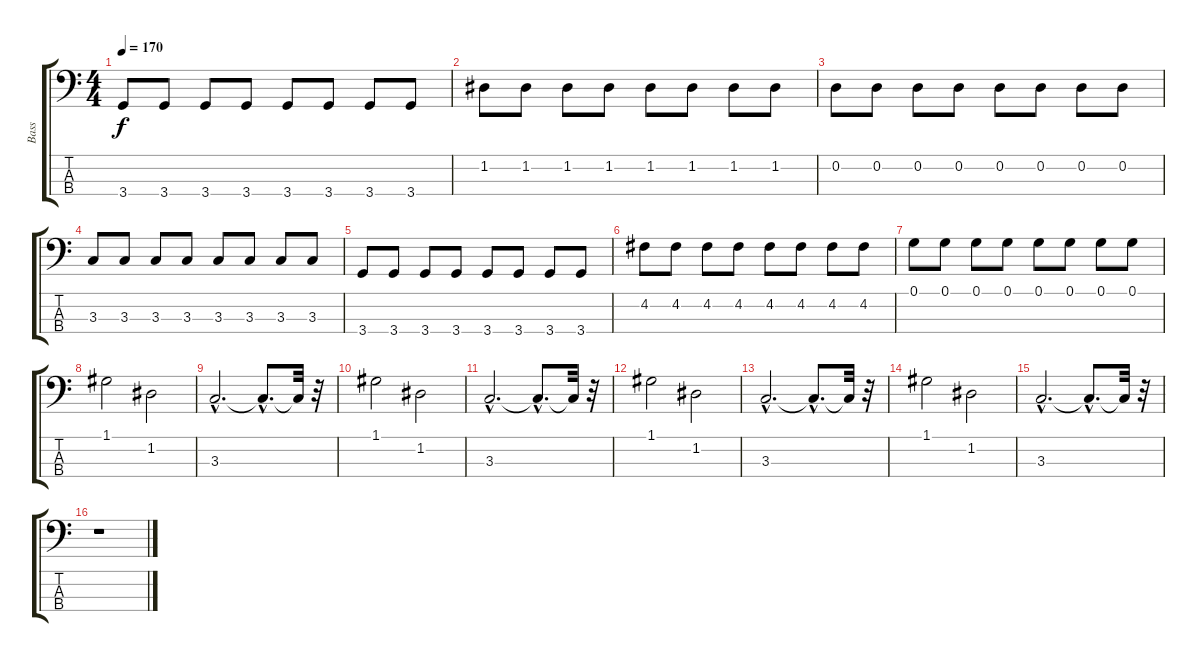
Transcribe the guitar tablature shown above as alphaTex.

\track ("Bass" "Bass") {instrument electricbassfinger}
\staff {score tabs}
\tuning (G2 D2 A1 E1) {hide}
\ts (4 4)
\tempo 170
\clef f4
\ks c
3.4.8{dy f} 3.4.8 3.4.8 3.4.8 3.4.8 3.4.8 3.4.8 3.4.8 |
1.2.8 1.2.8 1.2.8 1.2.8 1.2.8 1.2.8 1.2.8 1.2.8 |
0.2.8 0.2.8 0.2.8 0.2.8 0.2.8 0.2.8 0.2.8 0.2.8 |
3.3.8 3.3.8 3.3.8 3.3.8 3.3.8 3.3.8 3.3.8 3.3.8 |
3.4.8 3.4.8 3.4.8 3.4.8 3.4.8 3.4.8 3.4.8 3.4.8 |
4.2.8 4.2.8 4.2.8 4.2.8 4.2.8 4.2.8 4.2.8 4.2.8 |
0.1.8 0.1.8 0.1.8 0.1.8 0.1.8 0.1.8 0.1.8 0.1.8 |
1.1.2 1.2.2 |
3.3{hac}.2{d} 3.3{hac t}.8{d} 3.3{t}.32 r.32 |
1.1.2 1.2.2 |
3.3{hac}.2{d} 3.3{hac t}.8{d} 3.3{t}.32 r.32 |
1.1.2 1.2.2 |
3.3{hac}.2{d} 3.3{hac t}.8{d} 3.3{t}.32 r.32 |
1.1.2 1.2.2 |
3.3{hac}.2{d} 3.3{hac t}.8{d} 3.3{t}.32 r.32 |
r.1
